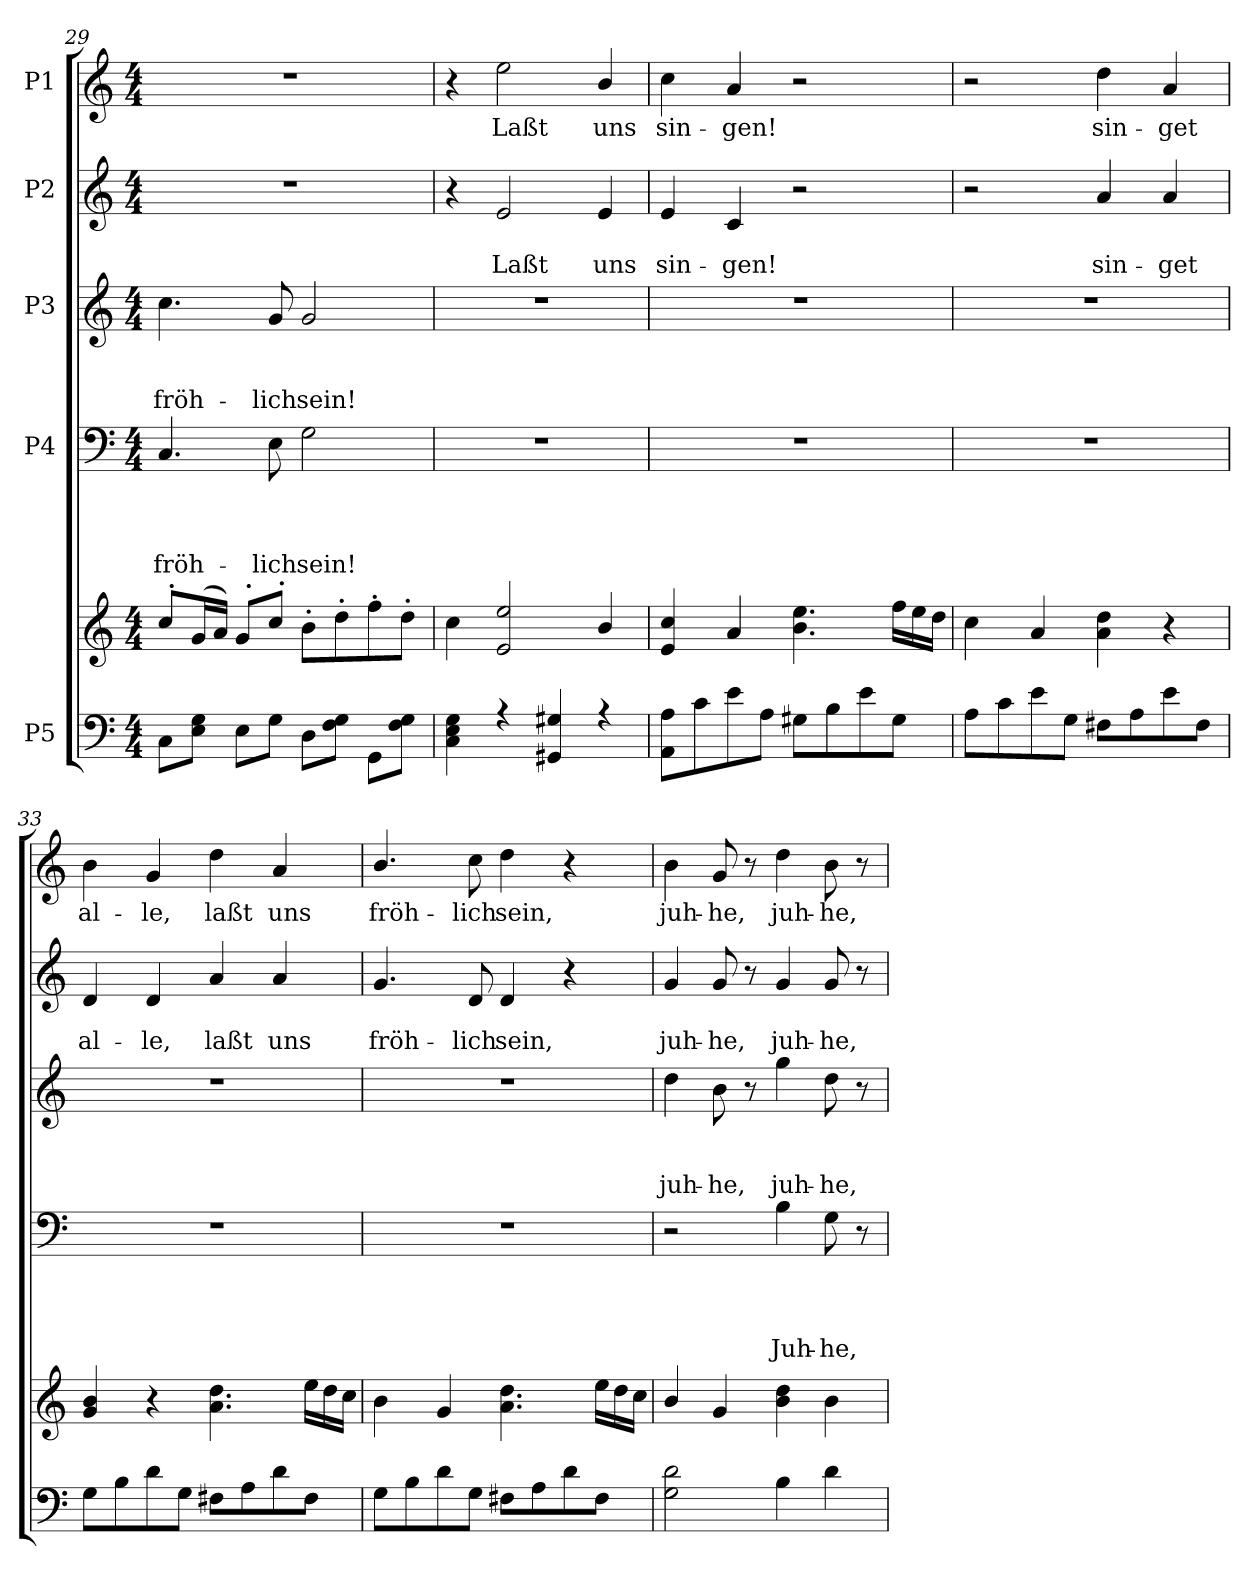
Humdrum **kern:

**kern	**kern	**kern	**text	**text	**text	**text	**kern	**text	**text	**text	**kern	**text	**text	**kern	**text
*part5	*part5	*part4	*part4	*part4	*part4	*part4	*part3	*part3	*part3	*part3	*part2	*part2	*part2	*part1	*part1
*staff6	*staff5	*staff4	*staff4	*staff4	*staff4	*staff4	*staff3	*staff3	*staff3	*staff3	*staff2	*staff2	*staff2	*staff1	*staff1
*I"P5	*	*I"P4	*	*	*	*	*I"P3	*	*	*	*I"P2	*	*	*I"P1	*
*clefF4	*clefG2	*clefF4	*	*	*	*	*clefG2	*	*	*	*clefG2	*	*	*clefG2	*
*	*	*	*	*	*	*	*ITrd7c12	*	*	*	*	*	*	*	*
*k[]	*k[]	*k[]	*	*	*	*	*k[]	*	*	*	*k[]	*	*	*k[]	*
*C:	*C:	*C:	*	*	*	*	*C:	*	*	*	*C:	*	*	*C:	*
*M4/4	*M4/4	*M4/4	*	*	*	*	*M4/4	*	*	*	*M4/4	*	*	*M4/4	*
=29	=29	=29	=29	=29	=29	=29	=29	=29	=29	=29	=29	=29	=29	=29	=29
*^	*^	*	*	*	*	*	*	*	*	*	*	*	*	*	*
*	*	*	*^	*	*	*	*	*	*	*	*	*	*	*	*	*	*
!	!	!	!	!	!	!	!	!	!LO:LY:b	!	!	!	!LO:LY:b	!	!	!	!	!
8C\L	1ryy	1ryy	1ryy	8cc'>/L	4.C/	.	.	.	fröh-	4.c\	.	.	fröh-	1r	.	.	1r	.
8E\ 8G\J	.	.	.	(<16g/L	.	.	.	.	.	.	.	.	.	.	.	.	.	.
.	.	.	.	16a/JJ)	.	.	.	.	.	.	.	.	.	.	.	.	.	.
8E\L	.	.	.	8g'>/L	.	.	.	.	.	.	.	.	.	.	.	.	.	.
!	!	!	!	!	!	!	!	!	!LO:LY:b	!	!	!	!LO:LY:b	!	!	!	!	!
8G\J	.	.	.	8cc'>/J	8E\	.	.	.	-lich	8G/	.	.	-lich	.	.	.	.	.
!	!	!	!	!	!	!	!	!	!LO:LY:b	!	!	!	!LO:LY:b	!	!	!	!	!
8D\L	.	.	.	8b'>\L	2G\	.	.	.	sein!	2G/	.	.	sein!	.	.	.	.	.
8F\ 8G\J	.	.	.	8dd'>\	.	.	.	.	.	.	.	.	.	.	.	.	.	.
8GG\L	.	.	.	8ff'>\	.	.	.	.	.	.	.	.	.	.	.	.	.	.
8F\ 8G\J	.	.	.	8dd'>\J	.	.	.	.	.	.	.	.	.	.	.	.	.	.
=30	=30	=30	=30	=30	=30	=30	=30	=30	=30	=30	=30	=30	=30	=30	=30	=30	=30	=30
4C\ 4E\ 4G\	1ryy	1ryy	1ryy	4cc\	1r	.	.	.	.	1r	.	.	.	4r	.	.	4r	.
!	!	!	!	!	!	!	!	!	!	!	!	!	!	!	!	!LO:LY:b	!	!LO:LY:b
4r	.	.	.	2e/ 2ee/	.	.	.	.	.	.	.	.	.	2e/	.	Laßt	2ee\	Laßt
4GG#X/ 4G#X/	.	.	.	.	.	.	.	.	.	.	.	.	.	.	.	.	.	.
!	!	!	!	!	!	!	!	!	!	!	!	!	!	!	!	!LO:LY:b	!	!LO:LY:b
4r	.	.	.	4b/	.	.	.	.	.	.	.	.	.	4e/	.	uns	4b/	uns
!!LO:LB:g=z
=31	=31	=31	=31	=31	=31	=31	=31	=31	=31	=31	=31	=31	=31	=31	=31	=31	=31	=31
!	!	!	!	!	!	!	!	!	!	!	!	!	!	!	!	!LO:LY:b	!	!LO:LY:b
8AA\ 8A\L	1ryy	1ryy	1ryy	4e/ 4cc/	1r	.	.	.	.	1r	.	.	.	4e/	.	sin-	4cc\	sin-
8c\	.	.	.	.	.	.	.	.	.	.	.	.	.	.	.	.	.	.
!	!	!	!	!	!	!	!	!	!	!	!	!	!	!	!	!LO:LY:b	!	!LO:LY:b
8e\	.	.	.	4a/	.	.	.	.	.	.	.	.	.	4c/	.	-gen!	4a/	-gen!
8A\J	.	.	.	.	.	.	.	.	.	.	.	.	.	.	.	.	.	.
8G#X\L	.	.	.	4.b\ 4.ee\	.	.	.	.	.	.	.	.	.	2r	.	.	2r	.
8B\	.	.	.	.	.	.	.	.	.	.	.	.	.	.	.	.	.	.
8e\	.	.	.	.	.	.	.	.	.	.	.	.	.	.	.	.	.	.
*	*	*	*	*Xtuplet	*	*	*	*	*	*	*	*	*	*	*	*	*	*
8G#\J	.	.	.	24ff\LL	.	.	.	.	.	.	.	.	.	.	.	.	.	.
.	.	.	.	24ee\	.	.	.	.	.	.	.	.	.	.	.	.	.	.
.	.	.	.	24dd\JJ	.	.	.	.	.	.	.	.	.	.	.	.	.	.
=32	=32	=32	=32	=32	=32	=32	=32	=32	=32	=32	=32	=32	=32	=32	=32	=32	=32	=32
8A\L	1ryy	1ryy	1ryy	4cc\	1r	.	.	.	.	1r	.	.	.	2r	.	.	2r	.
8c\	.	.	.	.	.	.	.	.	.	.	.	.	.	.	.	.	.	.
8e\	.	.	.	4a/	.	.	.	.	.	.	.	.	.	.	.	.	.	.
8G\J	.	.	.	.	.	.	.	.	.	.	.	.	.	.	.	.	.	.
!	!	!	!	!	!	!	!	!	!	!	!	!	!	!	!	!LO:LY:b	!	!LO:LY:b
8F#X\L	.	.	.	4a\ 4dd\	.	.	.	.	.	.	.	.	.	4a/	.	sin-	4dd\	sin-
8A\	.	.	.	.	.	.	.	.	.	.	.	.	.	.	.	.	.	.
!	!	!	!	!	!	!	!	!	!	!	!	!	!	!	!	!LO:LY:b	!	!LO:LY:b
8e\	.	.	.	4r	.	.	.	.	.	.	.	.	.	4a/	.	-get	4a/	-get
8F#\J	.	.	.	.	.	.	.	.	.	.	.	.	.	.	.	.	.	.
=33	=33	=33	=33	=33	=33	=33	=33	=33	=33	=33	=33	=33	=33	=33	=33	=33	=33	=33
!	!	!	!	!	!	!	!	!	!	!	!	!	!	!	!	!LO:LY:b	!	!LO:LY:b
8G\L	1ryy	1ryy	1ryy	4g/ 4b/	1r	.	.	.	.	1r	.	.	.	4d/	.	al-	4b\	al-
8B\	.	.	.	.	.	.	.	.	.	.	.	.	.	.	.	.	.	.
!	!	!	!	!	!	!	!	!	!	!	!	!	!	!	!	!LO:LY:b	!	!LO:LY:b
8d\	.	.	.	4r	.	.	.	.	.	.	.	.	.	4d/	.	-le,	4g/	-le,
8G\J	.	.	.	.	.	.	.	.	.	.	.	.	.	.	.	.	.	.
!	!	!	!	!	!	!	!	!	!	!	!	!	!	!	!	!LO:LY:b	!	!LO:LY:b
8F#X\L	.	.	.	4.a\ 4.dd\	.	.	.	.	.	.	.	.	.	4a/	.	laßt	4dd\	laßt
8A\	.	.	.	.	.	.	.	.	.	.	.	.	.	.	.	.	.	.
!	!	!	!	!	!	!	!	!	!	!	!	!	!	!	!	!LO:LY:b	!	!LO:LY:b
8d\	.	.	.	.	.	.	.	.	.	.	.	.	.	4a/	.	uns	4a/	uns
8F#\J	.	.	.	24ee\LL	.	.	.	.	.	.	.	.	.	.	.	.	.	.
.	.	.	.	24dd\	.	.	.	.	.	.	.	.	.	.	.	.	.	.
.	.	.	.	24cc\JJ	.	.	.	.	.	.	.	.	.	.	.	.	.	.
=34	=34	=34	=34	=34	=34	=34	=34	=34	=34	=34	=34	=34	=34	=34	=34	=34	=34	=34
!	!	!	!	!	!	!	!	!	!	!	!	!	!	!	!	!LO:LY:b	!	!LO:LY:b
8G\L	1ryy	1ryy	1ryy	4b\	1r	.	.	.	.	1r	.	.	.	4.g/	.	fröh-	4.b/	fröh-
8B\	.	.	.	.	.	.	.	.	.	.	.	.	.	.	.	.	.	.
8d\	.	.	.	4g/	.	.	.	.	.	.	.	.	.	.	.	.	.	.
!	!	!	!	!	!	!	!	!	!	!	!	!	!	!	!	!LO:LY:b	!	!LO:LY:b
8G\J	.	.	.	.	.	.	.	.	.	.	.	.	.	8d/	.	-lich	8cc\	-lich
!	!	!	!	!	!	!	!	!	!	!	!	!	!	!	!	!LO:LY:b	!	!LO:LY:b
8F#X\L	.	.	.	4.a\ 4.dd\	.	.	.	.	.	.	.	.	.	4d/	.	sein,	4dd\	sein,
8A\	.	.	.	.	.	.	.	.	.	.	.	.	.	.	.	.	.	.
8d\	.	.	.	.	.	.	.	.	.	.	.	.	.	4r	.	.	4r	.
8F#\J	.	.	.	24ee\LL	.	.	.	.	.	.	.	.	.	.	.	.	.	.
.	.	.	.	24dd\	.	.	.	.	.	.	.	.	.	.	.	.	.	.
.	.	.	.	24cc\JJ	.	.	.	.	.	.	.	.	.	.	.	.	.	.
!!LO:PB:g=z
=35	=35	=35	=35	=35	=35	=35	=35	=35	=35	=35	=35	=35	=35	=35	=35	=35	=35	=35
!	!	!	!	!	!	!	!	!	!	!	!	!	!LO:LY:b	!	!	!LO:LY:b	!	!LO:LY:b
2G\ 2d\	1ryy	1ryy	1ryy	4b/	2r	.	.	.	.	4d\	.	.	juh-	4g/	.	juh-	4b\	juh-
!	!	!	!	!	!	!	!	!	!	!	!	!	!LO:LY:b	!	!	!LO:LY:b	!	!LO:LY:b
.	.	.	.	4g/	.	.	.	.	.	8B\	.	.	-he,	8g/	.	-he,	8g/	-he,
.	.	.	.	.	.	.	.	.	.	8r	.	.	.	8r	.	.	8r	.
!	!	!	!	!	!	!	!	!	!LO:LY:b	!	!	!	!LO:LY:b	!	!	!LO:LY:b	!	!LO:LY:b
4B\	.	.	.	4b\ 4dd\	4B\	.	.	.	Juh-	4g\	.	.	juh-	4g/	.	juh-	4dd\	juh-
!	!	!	!	!	!	!	!	!	!LO:LY:b	!	!	!	!LO:LY:b	!	!	!LO:LY:b	!	!LO:LY:b
4d\	.	.	.	4b\	8G\	.	.	.	-he,	8d\	.	.	-he,	8g/	.	-he,	8b\	-he,
.	.	.	.	.	8r	.	.	.	.	8r	.	.	.	8r	.	.	8r	.
*v	*v	*	*	*	*	*	*	*	*	*	*	*	*	*	*	*	*	*
*	*v	*v	*v	*	*	*	*	*	*	*	*	*	*	*	*	*	*
=	=	=	=	=	=	=	=	=	=	=	=	=	=	=	=
*-	*-	*-	*-	*-	*-	*-	*-	*-	*-	*-	*-	*-	*-	*-	*-
